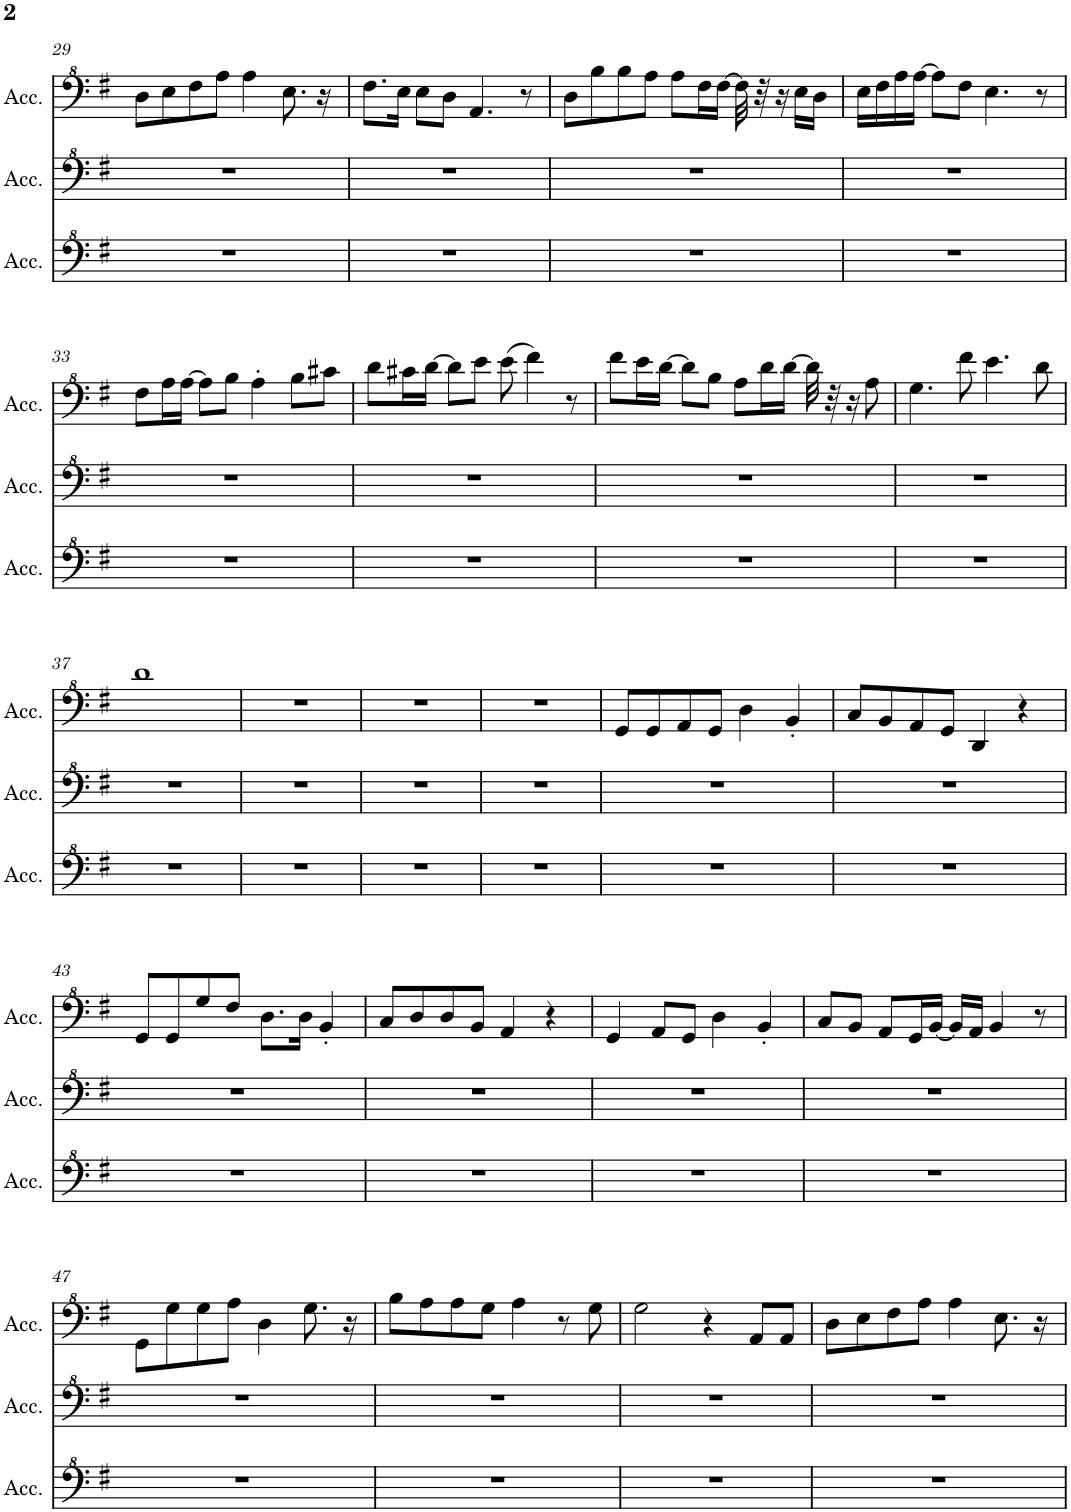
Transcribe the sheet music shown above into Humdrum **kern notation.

**kern	**kern	**kern
*part3	*part2	*part1
*staff3	*staff2	*staff1
*I"手风琴	*I"手风琴	*I"手风琴
!!LO:PB:g=z
*clefF^4	*clefF^4	*clefF^4
*k[f#]	*k[f#]	*k[f#]
*M4/4	*M4/4	*M4/4
=29	=29	=29
1r	1r	8d\L
.	.	8e\
.	.	8f#\
.	.	8a\J
.	.	4a\
.	.	8.e\
.	.	16r
=30	=30	=30
1r	1r	8.f#\L
.	.	16e\Jk
.	.	8e\L
.	.	8d\J
.	.	4.A/
.	.	8r
=31	=31	=31
1r	1r	8d\L
.	.	8b\
.	.	8b\
.	.	8a\J
.	.	8a\L
.	.	16f#\L
.	.	[16f#\JJ
.	.	32f#\]
.	.	32r
.	.	16r
.	.	16e\LL
.	.	16d\JJ
=32	=32	=32
1r	1r	16e\LL
.	.	16f#\
.	.	16a\
.	.	[16a\JJ
.	.	8a\L]
.	.	8f#\J
.	.	4.e\
.	.	8r
!!LO:LB:g=z
=33	=33	=33
1r	1r	8f#\L
.	.	16a\L
.	.	[16a\JJ
.	.	8a\L]
.	.	8b\J
.	.	4a'\
.	.	8b\L
.	.	8cc#X\J
=34	=34	=34
1r	1r	8dd\L
.	.	16cc#X\L
.	.	[16dd\JJ
.	.	8dd\L]
.	.	8ee\J
.	.	(8ee\
.	.	4ff#\)
.	.	8r
=35	=35	=35
1r	1r	8ff#\L
.	.	16ee\L
.	.	[16dd\JJ
.	.	8dd\L]
.	.	8b\J
.	.	8a\L
.	.	16dd\L
.	.	[16dd\JJ
.	.	32dd\]
.	.	32r
.	.	16r
.	.	8a\
=36	=36	=36
1r	1r	4.g\
.	.	8ff#\
.	.	4.ee\
.	.	8dd\
!!LO:LB:g=z
=37	=37	=37
1r	1r	1dd
=38	=38	=38
1r	1r	1r
=39	=39	=39
1r	1r	1r
=40	=40	=40
1r	1r	1r
=41	=41	=41
1r	1r	8G/L
.	.	8G/
.	.	8A/
.	.	8G/J
.	.	4d\
.	.	4B'/
=42	=42	=42
1r	1r	8c/L
.	.	8B/
.	.	8A/
.	.	8G/J
.	.	4D/
.	.	4r
!!LO:LB:g=z
=43	=43	=43
1r	1r	8G/L
.	.	8G/
.	.	8g/
.	.	8f#/J
.	.	8.d\L
.	.	16d\Jk
.	.	4B'/
=44	=44	=44
1r	1r	8c/L
.	.	8d/
.	.	8d/
.	.	8B/J
.	.	4A/
.	.	4r
=45	=45	=45
1r	1r	4G/
.	.	8A/L
.	.	8G/J
.	.	4d\
.	.	4B'/
=46	=46	=46
1r	1r	8c/L
.	.	8B/J
.	.	8A/L
.	.	16G/L
.	.	[16B/JJ
.	.	16B/LL]
.	.	16A/JJ
.	.	4B/
.	.	8r
!!LO:LB:g=z
=47	=47	=47
1r	1r	8G\L
.	.	8g\
.	.	8g\
.	.	8a\J
.	.	4d\
.	.	8.g\
.	.	16r
=48	=48	=48
1r	1r	8b\L
.	.	8a\
.	.	8a\
.	.	8g\J
.	.	4a\
.	.	8r
.	.	8g\
=49	=49	=49
1r	1r	2g\
.	.	4r
.	.	8A/L
.	.	8A/J
=50	=50	=50
1r	1r	8d\L
.	.	8e\
.	.	8f#\
.	.	8a\J
.	.	4a\
.	.	8.e\
.	.	16r
=	=	=
*-	*-	*-
